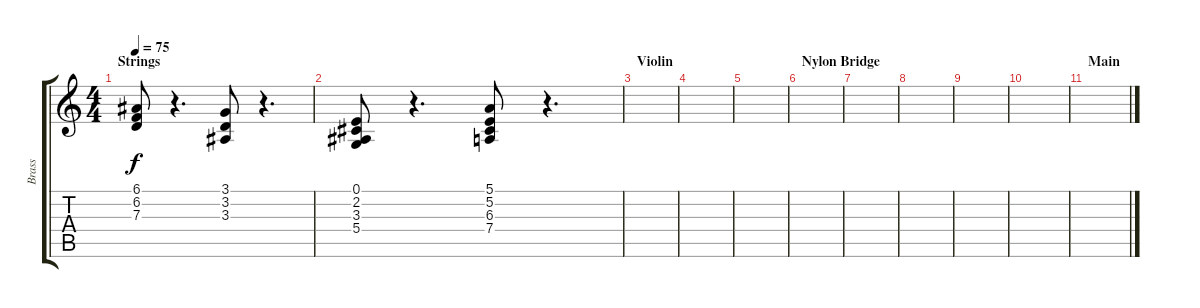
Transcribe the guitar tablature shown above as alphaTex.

\track ("Brass" "Brass") {instrument brasssection}
\staff {score tabs}
\tuning (E4 B3 G3 D3 A2 E2) {hide}
\ts (4 4)
\section ("" "Strings")
\tempo 75
\clef g2
\ks c
(6.1 6.2 7.3).8{dy f} r.4{d} (3.1 3.2 3.3).8 r.4{d} |
(0.1 2.2 3.3 5.4).8 r.4{d} (5.1 5.2 6.3 7.4).8 r.4{d} |
\section ("" "Violin")
|
|
|
\section ("" "Nylon Bridge")
|
|
|
|
|
\section ("" "Main")
